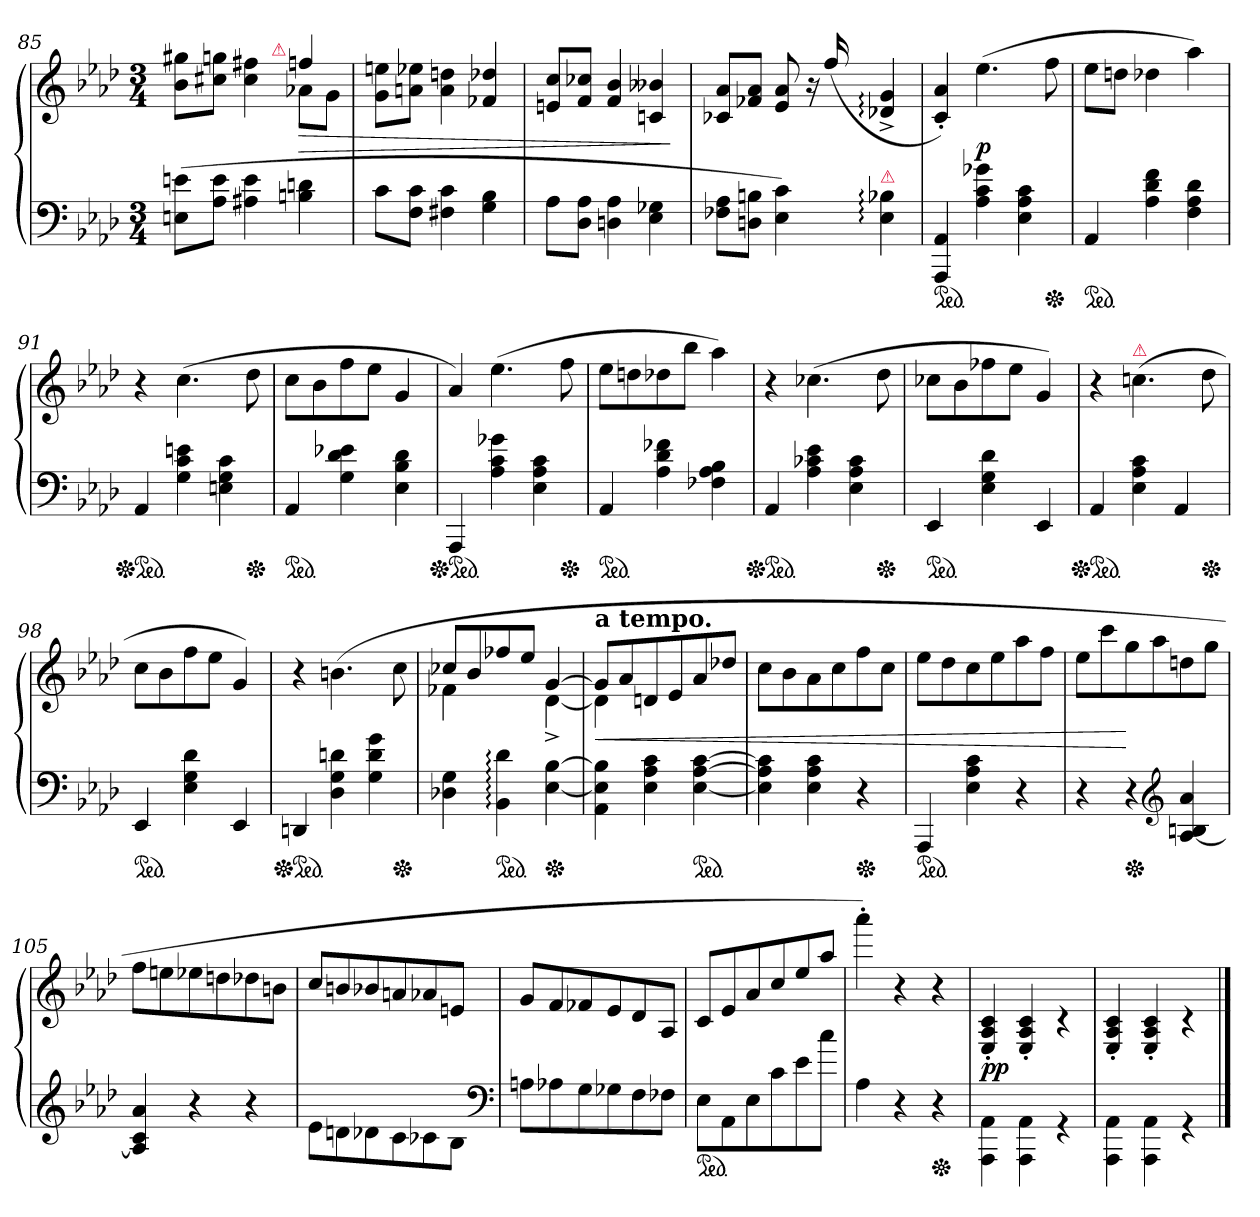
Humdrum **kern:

**kern	**kern	**dynam
*part1	*part1	*part1
*staff2	*staff1	*staff1/2
*clefF4	*clefG2	*
*k[b-e-a-d-]	*k[b-e-a-d-]	*
*A-:	*A-:	*
*M3/4	*M3/4	*
=85	=85	=85
*	*^	*
*	*	*^	*
(<8En 8enL	8b-\ 8gg#X\L	8ryy	4.ryy	.
8A- 8eJ	8cc#X 8ggnJ	8ryy	.	.
4A#X 4e	4cc#\ 4ff#X\	4ryy	.	.
!	!	!	!LO:TX:a:color=crimson:t=⚠	!
.	.	.	4.ryy	.
4Bn 4dn	4ffn	8a-XL	.	>
.	.	8gJ	.	.
*	*v	*v	*v	*
=86	=86	=86
8cL	8g\ 8een\L	.
8F 8cJ	8an\ 8ee-X\J	.
4F#X 4c	4a\ 4ddn\	.
4G 4B-	4f-X 4dd-X	.
=87	=87	=87
8A-L	8en 8ccL	.
8D- 8A-J	8f 8cc-XJ	.
4Dn 4A-	4f 4b-	.
4E- 4G-X	4cn 4b--X	.
.	.	]
=88	=88	=88
8F-X 8A-L	8c-X 8a-L	.
8Dn 8BnJ	8f-X 8a-J	.
4E- 4c)	8e- 8a-	.
.	16r	.
.	(>16ff/	.
!LO:TX:a:color=crimson:t=⚠	!	!
4E-: 4B-X:	4d-X:^< 4g:^<	.
=89	=89	=89
*ped	*	*
4AAA- 4AA-	4c'> 4a-'>)	.
4A- 4c 4g-X	(4.ee-	p
4E- 4A- 4c	.	.
*Xped	*	*
.	8ff	.
=90	=90	=90
*ped	*	*
4AA-	8ee-L	.
.	8ddnJ	.
4A- 4d- 4f	4dd-X	.
4F 4A- 4d-	4aa-)	.
=91	=91	=91
*Xped	*	*
*ped	*	*
4AA-	4r	.
4G 4c 4en	(>4.cc	.
4En 4G 4c	.	.
*Xped	*	*
.	8dd-	.
=92	=92	=92
*ped	*	*
4AA-	8ccL	.
.	8b-	.
4G 4d- 4e-X	8ff	.
.	8ee-J	.
4E- 4B- 4d-	4g	.
=93	=93	=93
*Xped	*	*
*ped	*	*
4AAA-	4a-)	.
4A- 4c 4g-X	(>4.ee-	.
4E- 4A- 4c	.	.
*Xped	*	*
.	8ff	.
=94	=94	=94
*ped	*	*
4AA-	8ee-L	.
.	8ddn	.
4A- 4d- 4f-X	8dd-X	.
.	8bb-J	.
4F-X 4A- 4B-	4aa-)	.
=95	=95	=95
*Xped	*	*
*ped	*	*
4AA-	4r	.
4A- 4c-X 4e-	(>4.cc-X	.
4E- 4A- 4c-	.	.
*Xped	*	*
.	8dd-	.
=96	=96	=96
*ped	*	*
4EE-	8cc-XL	.
.	8b-	.
4E- 4G 4d-	8ff-X	.
.	8ee-J	.
4EE-	4g)	.
=97	=97	=97
*Xped	*	*
*ped	*	*
4AA-	4r	.
!	!LO:TX:a:i:color=crimson:t=⚠	!
4E- 4A- 4c	(>4.ccn	.
4AA-	.	.
*Xped	*	*
.	8dd-	.
=98	=98	=98
*ped	*	*
4EE-	8ccL	.
.	8b-	.
4E- 4G 4d-	8ff	.
.	8ee-J	.
4EE-	4g)	.
=99	=99	=99
*Xped	*	*
*ped	*	*
4DDn	4r	.
4D- 4G 4dn	(>4.bn	.
4G 4d 4g	.	.
*Xped	*	*
.	8cc	.
=100	=100	=100
*	*^	*
4D-X 4G	8cc-XL	4f-X	.
.	8b-	.	.
*ped	*	*	*
4BB-: 4d-:	8ff-X	4ryy	.
.	8ee-J	.	.
*Xped	*	*	*
[4E- [4B-	[4g	[4d-^<	.
=101	=101	=101	=101
!	!LO:TX:a:B:t=a tempo.	!	!
4AA-\ 4E-]\ 4B-]\	8gL]	4d-\]	<
.	8a-	.	.
4E- 4A- 4c	8dn	2ryy	.
.	8e-	.	.
*ped	*	*	*
[4E-\ [4A-\ [4c\	8a-	.	.
.	8dd-XJ	.	.
*	*v	*v	*
=102	=102	=102
4E-] 4A-] 4c]	8ccL	.
.	8b-	.
4E- 4A- 4c	8a-	.
.	8cc	.
*Xped	*	*
4r	8ff	.
.	8ccJ	.
=103	=103	=103
*ped	*	*
4AAA-	8ee-L	.
.	8dd-	.
4E- 4A- 4c	8cc	.
.	8ee-	.
4r	8aa-	.
.	8ffJ	.
=104	=104	=104
4r	8ee-L	.
.	8ccc	.
*Xped	*	*
4r	8gg	[
.	8aa-	.
*clefG2	*	*
[4A- 4Bn 4a-	8ddn	.
.	8ggJ	.
=105	=105	=105
4A-] 4c 4a-	8ffL	.
.	8een	.
4r	8ee-X	.
.	8ddn	.
4r	8dd-X	.
.	8bnJ	.
=106	=106	=106
8e-\L	8cc/L	.
8dn\	8bn/	.
8d-X	8b-X	.
8c\	8an/	.
8c-X	8a-X	.
8B-\J	8en/J	.
*clefF4	*	*
=107	=107	=107
8AnL	8gL	.
8A-X	8f	.
8G	8f-X	.
8G-X	8e-	.
8F	8d-	.
8F-XJ	8A-J	.
=108	=108	=108
*ped	*	*
8E-L	8cL	.
8AA-	8e-	.
8E-	8a-	.
8c	8cc	.
8e-\	8ee-/	.
8cc\J	8aa-/J	.
=109	=109	=109
4A-	4aaa-'>)	.
4r	4r	.
*Xped	*	*
4r	4r	.
=110	=110	=110
4AAA-\ 4AA-\	4E-'>/ 4A-'>/ 4c'>/	pp
4AAA-\ 4AA-\	4E-'>/ 4A-'>/ 4c'>/	.
4rGG	4rc	.
=111	=111	=111
4AAA-\ 4AA-\	4E-'>/ 4A-'>/ 4c'>/	.
4AAA-\ 4AA-\	4E-'>/ 4A-'>/ 4c'>/	.
4rGG	4rc	.
==	==	==
*-	*-	*-
